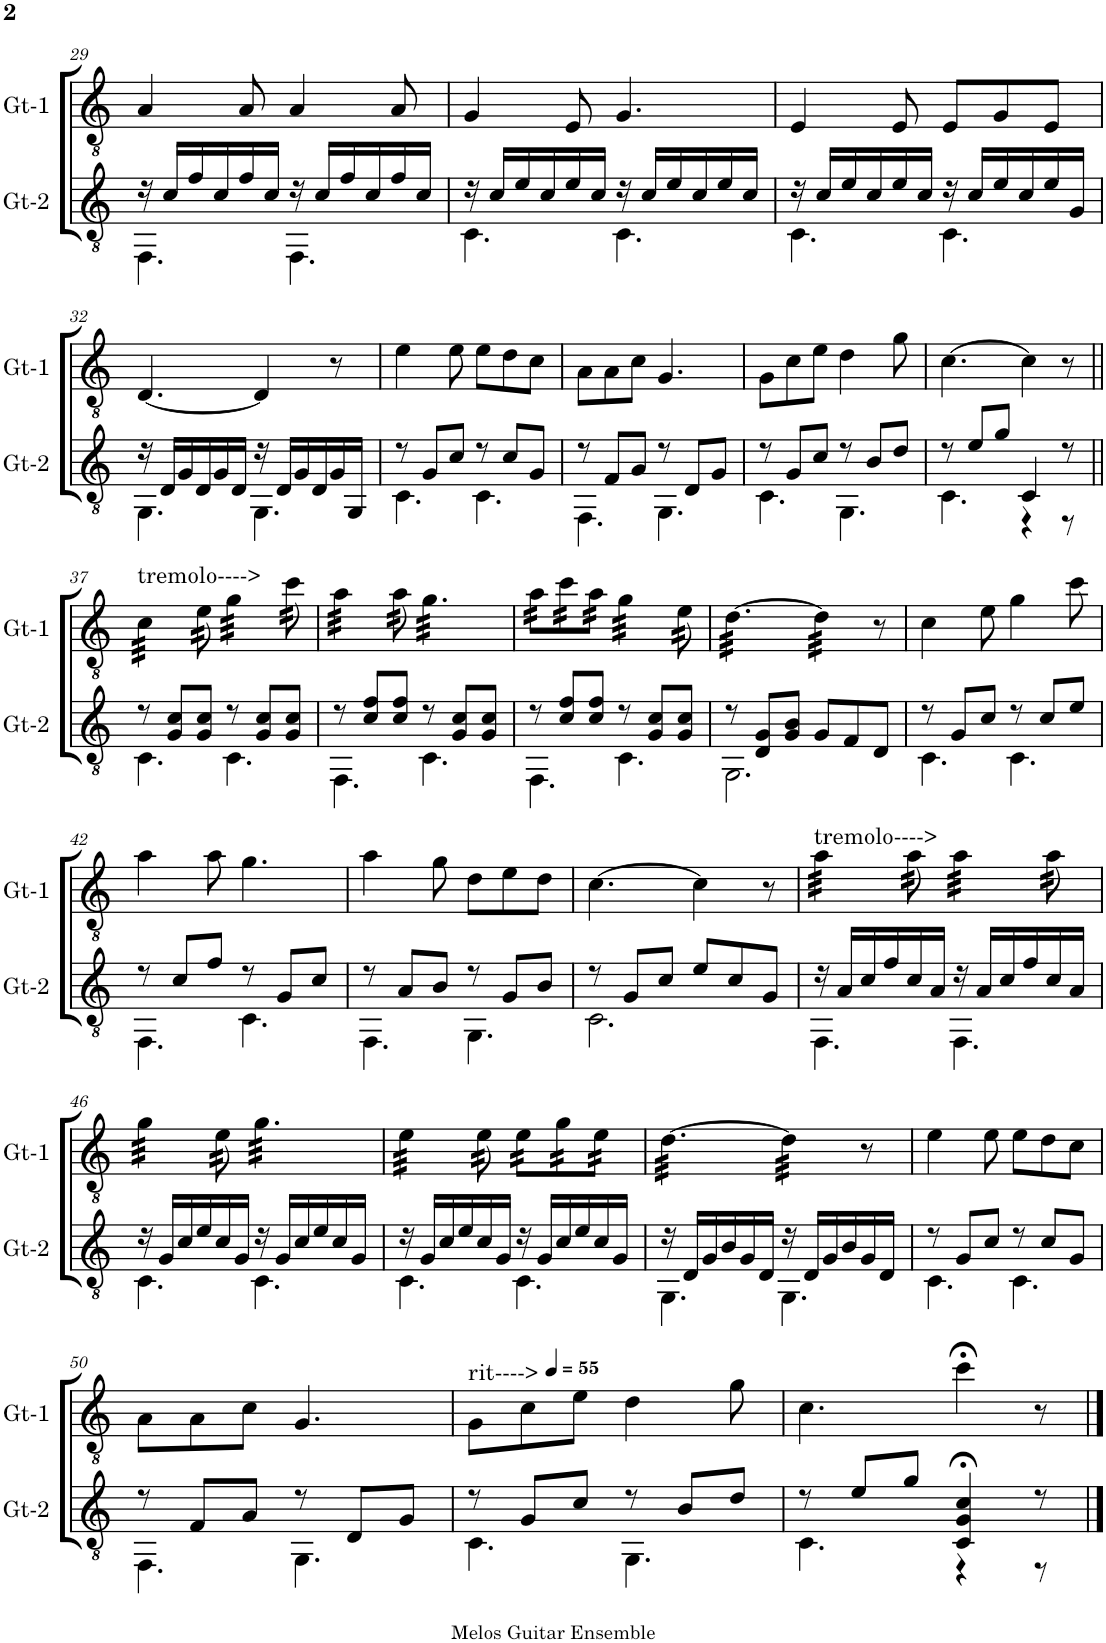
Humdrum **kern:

**kern	**kern
*part2	*part1
*staff2	*staff1
*I"Gt-2	*I"Gt-1
*I'Gt-2	*I'Gt-1
!!LO:PB:g=z
*clefGv2	*clefGv2
*k[]	*k[]
*M6/8	*M6/8
=29	=29
*^	*
16r	4.FF\	4A/
16c/LL	.	.
16f/	.	.
16c/	.	.
16f/	.	8A/
16c/JJ	.	.
16r	4.FF\	4A/
16c/LL	.	.
16f/	.	.
16c/	.	.
16f/	.	8A/
16c/JJ	.	.
=30	=30	=30
16r	4.C\	4G/
16c/LL	.	.
16e/	.	.
16c/	.	.
16e/	.	8E/
16c/JJ	.	.
16r	4.C\	4.G/
16c/LL	.	.
16e/	.	.
16c/	.	.
16e/	.	.
16c/JJ	.	.
=31	=31	=31
16r	4.C\	4E/
16c/LL	.	.
16e/	.	.
16c/	.	.
16e/	.	8E/
16c/JJ	.	.
16r	4.C\	8E/L
16c/LL	.	.
16e/	.	8G/
16c/	.	.
16e/	.	8E/J
16G/JJ	.	.
!!LO:LB:g=z
=32	=32	=32
16r	4.GG\	[4.D/
16D/LL	.	.
16G/	.	.
16D/	.	.
16G/	.	.
16D/JJ	.	.
16r	4.GG\	4D/]
16D/LL	.	.
16G/	.	.
16D/	.	.
16G/	.	8r
16GG/JJ	.	.
=33	=33	=33
8r	4.C\	4e\
8G/L	.	.
8c/J	.	8e\
8r	4.C\	8e\L
8c/L	.	8d\
8G/J	.	8c\J
=34	=34	=34
8r	4.FF\	8A\L
8F/L	.	8A\
8F/J	.	8c\J
8r	4.GG\	4.G/
8D/L	.	.
8G/J	.	.
=35	=35	=35
8r	4.C\	8G\L
8G/L	.	8c\
8c/J	.	8e\J
8r	4.GG\	4d\
8B/L	.	.
8d/J	.	8g\
=36	=36	=36
8r	4.C\	[4.c\
8e/L	.	.
8g/J	.	.
4C/	4r	4c\]
8r	8r	8r
!!LO:LB:g=z
=37||	=37||	=37||
!	!	!LO:TX:a:t=tremolo---->
*	*	*tremolo
8r	4.C\	32c\LLL
.	.	32c\
.	.	32c\
.	.	32c\
8G/ 8c/L	.	32c\
.	.	32c\
.	.	32c\
.	.	32c\JJJ
8G/ 8c/J	.	32e\
.	.	32e\
.	.	32e\
.	.	32e\
8r	4.C\	32g\LLL
.	.	32g\
.	.	32g\
.	.	32g\
8G/ 8c/L	.	32g\
.	.	32g\
.	.	32g\
.	.	32g\JJJ
8G/ 8c/J	.	32cc\
.	.	32cc\
.	.	32cc\
.	.	32cc\
=38	=38	=38
8r	4.FF\	32a\LLL
.	.	32a\
.	.	32a\
.	.	32a\
8c/ 8f/L	.	32a\
.	.	32a\
.	.	32a\
.	.	32a\JJJ
8c/ 8f/J	.	32a\
.	.	32a\
.	.	32a\
.	.	32a\
8r	4.C\	32g\LLL
.	.	32g\
.	.	32g\
.	.	32g\
8G/ 8c/L	.	32g\
.	.	32g\
.	.	32g\
.	.	32g\
8G/ 8c/J	.	32g\
.	.	32g\
.	.	32g\
.	.	32g\JJJ
=39	=39	=39
8r	4.FF\	32a\LLL
.	.	32a\
.	.	32a\
.	.	32a\
8c/ 8f/L	.	32cc\
.	.	32cc\
.	.	32cc\
.	.	32cc\
8c/ 8f/J	.	32a\
.	.	32a\
.	.	32a\
.	.	32a\JJJ
8r	4.C\	32g\LLL
.	.	32g\
.	.	32g\
.	.	32g\
8G/ 8c/L	.	32g\
.	.	32g\
.	.	32g\
.	.	32g\JJJ
8G/ 8c/J	.	32e\
.	.	32e\
.	.	32e\
.	.	32e\
=40	=40	=40
8r	2.GG\	[32d\LLL
.	.	32d\
.	.	32d\
.	.	32d\
8D/ 8G/L	.	32d\
.	.	32d\
.	.	32d\
.	.	32d\
8G/ 8B/J	.	32d\
.	.	32d\
.	.	32d\
.	.	32d\JJJ
8G/L	.	32d\]LLL
.	.	32d\
.	.	32d\
.	.	32d\
8F/	.	32d\
.	.	32d\
.	.	32d\
.	.	32d\JJJ
*	*	*Xtremolo
8D/J	.	8r
=41	=41	=41
8r	4.C\	4c\
8G/L	.	.
8c/J	.	8e\
8r	4.C\	4g\
8c/L	.	.
8e/J	.	8cc\
!!LO:LB:g=z
=42	=42	=42
8r	4.FF\	4a\
8c/L	.	.
8f/J	.	8a\
8r	4.C\	4.g\
8G/L	.	.
8c/J	.	.
=43	=43	=43
8r	4.FF\	4a\
8A/L	.	.
8G/J	.	8g\
8r	4.GG\	8d\L
8G/L	.	8e\
8B/J	.	8d\J
=44	=44	=44
8r	2.C\	[4.c\
8G/L	.	.
8c/J	.	.
8e/L	.	4c\]
8c/	.	.
8G/J	.	8r
=45	=45	=45
!	!	!LO:TX:a:t=tremolo---->
*	*	*tremolo
16r	4.FF\	32a\LLL
.	.	32a\
16A/LL	.	32a\
.	.	32a\
16c/	.	32a\
.	.	32a\
16f/	.	32a\
.	.	32a\JJJ
16c/	.	32a\
.	.	32a\
16A/JJ	.	32a\
.	.	32a\
16r	4.FF\	32a\LLL
.	.	32a\
16A/LL	.	32a\
.	.	32a\
16c/	.	32a\
.	.	32a\
16f/	.	32a\
.	.	32a\JJJ
16c/	.	32a\
.	.	32a\
16A/JJ	.	32a\
.	.	32a\
!!LO:LB:g=z
=46	=46	=46
16r	4.C\	32g\LLL
.	.	32g\
16G/LL	.	32g\
.	.	32g\
16c/	.	32g\
.	.	32g\
16e/	.	32g\
.	.	32g\JJJ
16c/	.	32e\
.	.	32e\
16G/JJ	.	32e\
.	.	32e\
16r	4.C\	32g\LLL
.	.	32g\
16G/LL	.	32g\
.	.	32g\
16c/	.	32g\
.	.	32g\
16e/	.	32g\
.	.	32g\
16c/	.	32g\
.	.	32g\
16G/JJ	.	32g\
.	.	32g\JJJ
=47	=47	=47
16r	4.C\	32e\LLL
.	.	32e\
16G/LL	.	32e\
.	.	32e\
16c/	.	32e\
.	.	32e\
16e/	.	32e\
.	.	32e\JJJ
16c/	.	32e\
.	.	32e\
16G/JJ	.	32e\
.	.	32e\
16r	4.C\	32e\LLL
.	.	32e\
16G/LL	.	32e\
.	.	32e\
16c/	.	32g\
.	.	32g\
16e/	.	32g\
.	.	32g\
16c/	.	32e\
.	.	32e\
16G/JJ	.	32e\
.	.	32e\JJJ
=48	=48	=48
16r	4.GG\	[32d\LLL
.	.	32d\
16D/LL	.	32d\
.	.	32d\
16G/	.	32d\
.	.	32d\
16B/	.	32d\
.	.	32d\
16G/	.	32d\
.	.	32d\
16D/JJ	.	32d\
.	.	32d\JJJ
16r	4.GG\	32d\]LLL
.	.	32d\
16D/LL	.	32d\
.	.	32d\
16G/	.	32d\
.	.	32d\
16B/	.	32d\
.	.	32d\JJJ
*	*	*Xtremolo
16G/	.	8r
16D/JJ	.	.
=49	=49	=49
8r	4.C\	4e\
8G/L	.	.
8c/J	.	8e\
8r	4.C\	8e\L
8c/L	.	8d\
8G/J	.	8c\J
!!LO:LB:g=z
=50	=50	=50
8r	4.FF\	8A\L
8F/L	.	8A\
8F/J	.	8c\J
8r	4.GG\	4.G/
8D/L	.	.
8G/J	.	.
=51	=51	=51
*	*	*MM55
!	!	!LO:TX:a:t=rit---->
8r	4.C\	8G\L
8G/L	.	8c\
8c/J	.	8e\J
8r	4.GG\	4d\
8B/L	.	.
8d/J	.	8g\
=52	=52	=52
8r	4.C\	4.c\
8e/L	.	.
8g/J	.	.
4C/;< 4G/;< 4c/;<	4r	4cc;<\
8r	8r	8r
*v	*v	*
==	==
*-	*-
